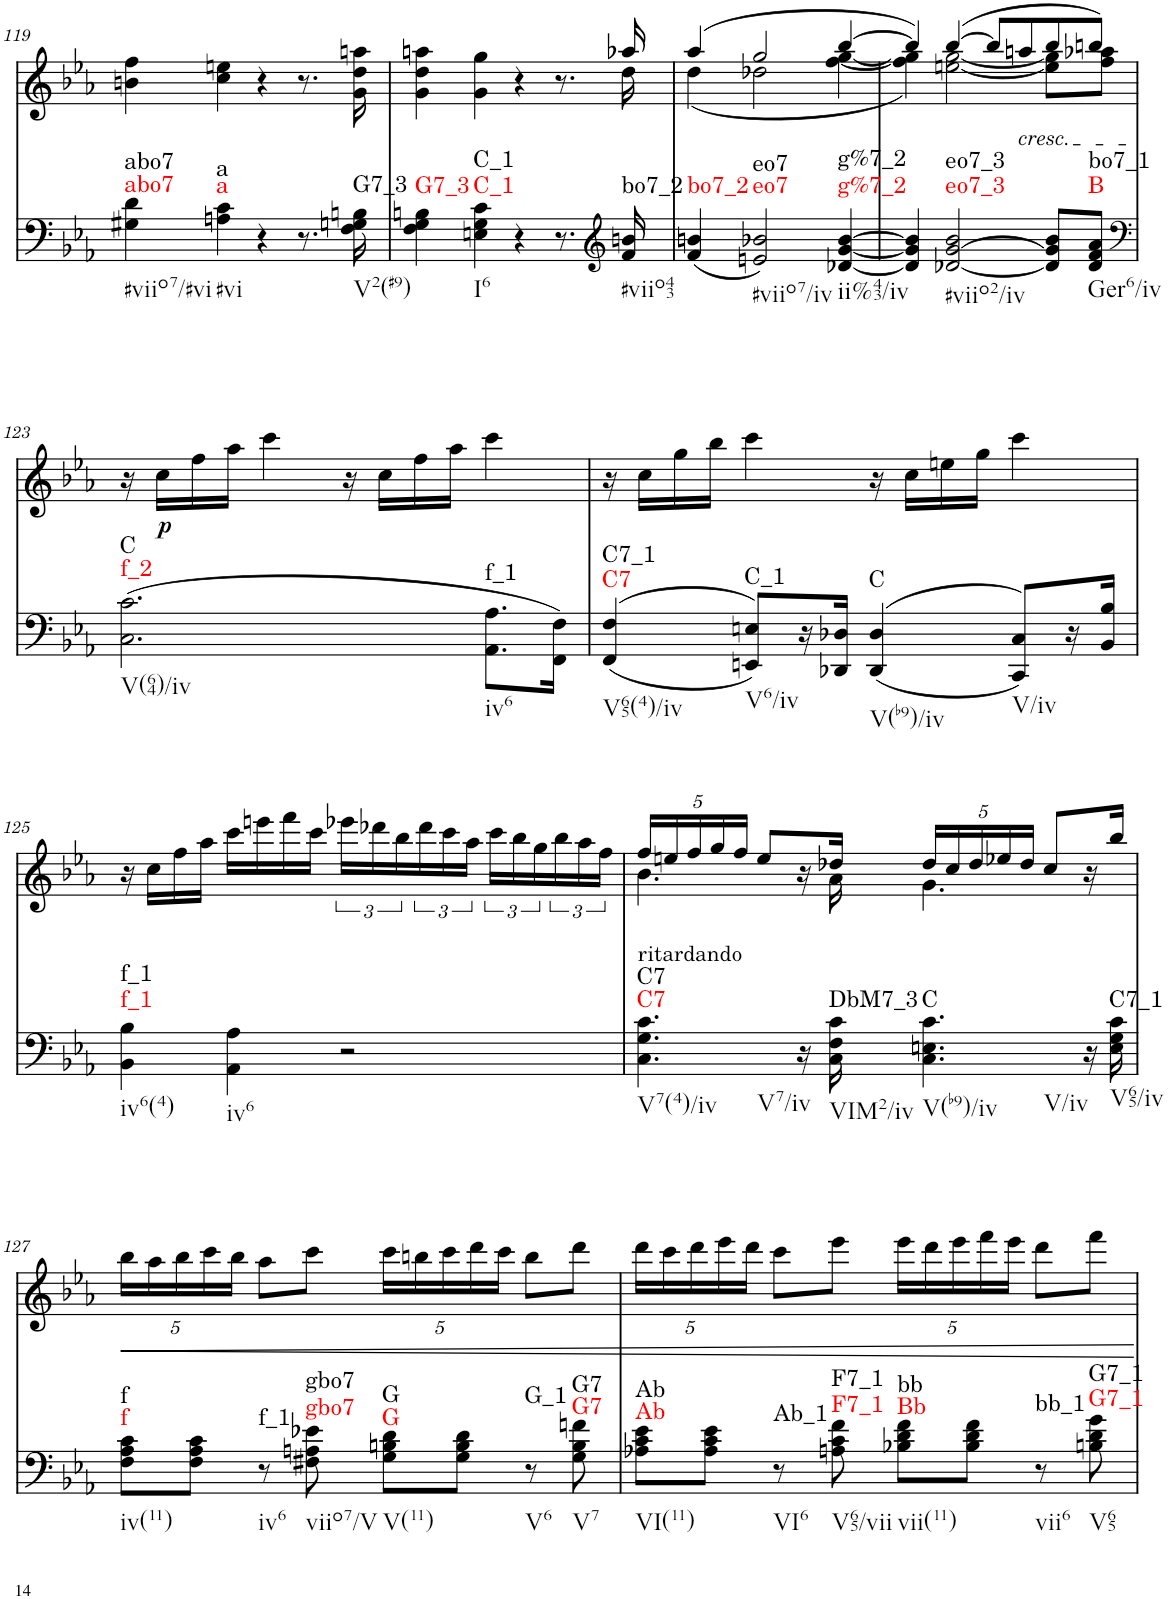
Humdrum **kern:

**kern	**harte	**kern	**text
*part2	*part2	*part1	*part1
*staff2	*	*staff1	*staff1
*I"piano	*	*I"piano	*
*I'Pno	*	*I'Pno	*
!!LO:PB:g=z
*clefF4	*	*clefG2	*
*k[b-e-a-]	*	*k[b-e-a-]	*
*M4/4	*	*M4/4	*
=119	=119	=119	=119
!	!LO:H:n=1:kt=abo7	!	!
!	!LO:H:n=2:kt=abo7	!	!
4G#X\ 4d\	N N	4bn\ 4ff\	.
!	!LO:H:n=1:kt=a	!	!
!	!LO:H:n=2:kt=a	!	!
4An\ 4c\	N N	4cc\ 4een\	.
4r	.	4r	.
8.r	.	8.r	.
!	!LO:H:kt=G7_3	!	!
16F\ 16Gn\ 16Bn\	N	16g\ 16dd\ 16aan\	.
=120	=120	=120	=120
*	*	*^	*
!	!LO:H:kt=G7_3	!	!	!
4F\ 4G\ 4Bn\	N	4g\ 4dd\ 4aan\	2...ryy	.
!	!LO:H:n=1:kt=C_1	!	!	!
!	!LO:H:n=2:kt=C_1	!	!	!
4En\ 4G\ 4c\	N N	4g\ 4gg\	.	.
4r	.	4r	.	.
8.r	.	8.r	.	.
*clefG2	*	*	*	*
!	!LO:H:kt=bo7_2	!	!	!
16f/ 16bn/	N	16aa-X/	16dd\	.
=121	=121	=121	=121	=121
!	!LO:H:kt=bo7_2	!	!	!
(4f/ 4bn/	N	(4aa-/	(4dd\	.
!	!LO:H:n=1:kt=eo7	!	!	!
!	!LO:H:n=2:kt=eo7	!	!	!
2en/ 2b-X/)	N N	2gg/	2dd-X\	.
!	!LO:H:n=1:kt=g%7_2	!	!	!
!	!LO:H:n=2:kt=g%7_2	!	!	!
[4d-X/ [4g/ [4b-/	N N	[4bb-/	[4ff\ [4gg\	.
=122	=122	=122	=122	=122
4d-/] 4g/] 4b-/]	.	4bb-/])	4ff\] 4gg\])	.
!	!LO:H:n=1:kt=eo7_3	!	!	!
!	!LO:H:n=2:kt=eo7_3	!	!	!
[2d-X/ [2g/ 2b-/	N N	([4bb-/	[2een\ [2gg\	.
.	.	8bb-/L]	.	.
!	!	!LO:TX:b:i:t=cresc.	!	!
.	.	8aan/	.	.
8d-/] 8g/] 8b-/L	.	8bb-/	8ee\] 8gg\]L	.
!	!LO:H:n=1:kt=B	!	!	!
!	!LO:H:n=2:kt=bo7_1	!	!	!
8d-/ 8f/ 8a-/J	N N	8bbn/J)	8ff\ 8aa-X\J	.
*	*	*v	*v	*
!!LO:LB:g=z
=123	=123	=123	=123
*clefF4	*	*	*
*	*	*^	*
!	!LO:H:n=1:kt=f_2	!	!	!
!	!LO:H:n=2:kt=C	!	!	!
*	*	*v	*v	*
(2.C\ 2.c\	N N	16r	.
!	!	!	!LO:LY:b
.	.	16cc\LL	.
.	.	16ff\	.
.	.	16aa-\JJ	.
.	.	4ccc\	.
.	.	16r	.
.	.	16cc\LL	.
.	.	16ff\	.
.	.	16aa-\JJ	.
!	!LO:H:kt=f_1	!	!
8.AA-\ 8.A-\L	N	4ccc\	.
16FF\ 16F\Jk)	.	.	.
=124	=124	=124	=124
!	!LO:H:n=1:kt=C7	!	!
!	!LO:H:n=2:kt=C7_1	!	!
(>(4FF/ 4F/	N N	16r	.
.	.	16cc\LL	.
.	.	16gg\	.
.	.	16bb-\JJ	.
!	!LO:H:kt=C_1	!	!
8EEn/ 8En/L))	N	4ccc\	.
16r	.	.	.
16DD-X/ 16D-X/JJ	.	.	.
!	!LO:H:kt=C	!	!
(>(4DD-/ 4D-/	N	16r	.
.	.	16cc\LL	.
.	.	16een\	.
.	.	16gg\JJ	.
8CC/ 8C/L))	.	4ccc\	.
16r	.	.	.
16BB-/ 16B-/JJ	.	.	.
!!LO:LB:g=z
=125	=125	=125	=125
!	!LO:H:n=1:kt=f_1	!	!
!	!LO:H:n=2:kt=f_1	!	!
4BB-\ 4B-\	N N	16r	.
.	.	16cc\LL	.
.	.	16ff\	.
.	.	16aa-\JJ	.
4AA-\ 4A-\	.	16ccc\LL	.
.	.	16eeen\	.
.	.	16fff\	.
.	.	16ccc\JJ	.
2r	.	24eee-X\LL	.
.	.	24ddd-X\	.
.	.	24bb-\	.
.	.	24ddd-\	.
.	.	24ccc\	.
.	.	24aa-\JJ	.
.	.	24ccc\LL	.
.	.	24bb-\	.
.	.	24gg\	.
.	.	24bb-\	.
.	.	24aa-\	.
.	.	24ff\JJ	.
=126	=126	=126	=126
*	*	*Xbrackettup	*
*	*	*^	*
!	!LO:H:n=1:kt=C7	!LO:TX:b:t=ritardando	!	!
!	!LO:H:n=2:kt=C7	!	!	!
4.C\ 4.G\ 4.c\	N N	20ff/LL	4.b-\	.
.	.	20een/	.	.
.	.	20ff/	.	.
.	.	20gg/	.	.
.	.	20ff/JJ	.	.
.	.	8ee/L	.	.
16r	.	16r	16ryy	.
!	!LO:H:kt=DbM7_3	!	!	!
16C\ 16F\ 16c\	N	16dd-X/JJ	16a-\	.
!	!LO:H:kt=C	!	!	!
4.C\ 4.En\ 4.c\	N	20dd-/LL	4.g\	.
.	.	20cc/	.	.
.	.	20dd-/	.	.
.	.	20ee-X/	.	.
.	.	20dd-/JJ	.	.
.	.	8cc/L	.	.
16r	.	16r	8ryy	.
!	!LO:H:kt=C7_1	!	!	!
16E\ 16G\ 16c\	N	16bb-/JJ	.	.
*	*	*v	*v	*
!!LO:LB:g=z
=127	=127	=127	=127
!	!LO:H:n=1:kt=f	!	!
!	!LO:H:n=2:kt=f	!	!
8F\ 8A-\ 8c\L	N N	20bb-\LL	.
.	.	20aa-\	.
.	.	20bb-\	.
8F\ 8A-\ 8c\J	.	.	.
.	.	20ccc\	.
.	.	20bb-\JJ	.
!	!LO:H:kt=f_1	!	!
8r	N	8aa-\L	.
!	!LO:H:n=1:kt=gbo7	!	!
!	!LO:H:n=2:kt=gbo7	!	!
8F#X\ 8An\ 8e-X\	N N	8ccc\J	.
!	!LO:H:n=1:kt=G	!	!
!	!LO:H:n=2:kt=G	!	!
8G\ 8Bn\ 8d\L	N N	20ccc\LL	.
.	.	20bbn\	.
.	.	20ccc\	.
8G\ 8B\ 8d\J	.	.	.
.	.	20ddd\	.
.	.	20ccc\JJ	.
!	!LO:H:kt=G_1	!	!
8r	N	8bb\L	.
!	!LO:H:n=1:kt=G7	!	!
!	!LO:H:n=2:kt=G7	!	!
8G\ 8B\ 8fn\	N N	8ddd\J	.
=128	=128	=128	=128
!	!LO:H:n=1:kt=Ab	!	!
!	!LO:H:n=2:kt=Ab	!	!
8A-X\ 8c\ 8e-\L	N N	20ddd\LL	.
.	.	20ccc\	.
.	.	20ddd\	.
8A-\ 8c\ 8e-\J	.	.	.
.	.	20eee-\	.
.	.	20ddd\JJ	.
!	!LO:H:kt=Ab_1	!	!
8r	N	8ccc\L	.
!	!LO:H:n=1:kt=F7_1	!	!
!	!LO:H:n=2:kt=F7_1	!	!
8An\ 8c\ 8f\	N N	8eee-\J	.
!	!LO:H:n=1:kt=Bb	!	!
!	!LO:H:n=2:kt=bb	!	!
8B-X\ 8d\ 8f\L	N N	20eee-\LL	.
.	.	20ddd\	.
.	.	20eee-\	.
8B-\ 8d\ 8f\J	.	.	.
.	.	20fff\	.
.	.	20eee-\JJ	.
!	!LO:H:kt=bb_1	!	!
8r	N	8ddd\L	.
!	!LO:H:n=1:kt=G7_1	!	!
!	!LO:H:n=2:kt=G7_1	!	!
8Bn\ 8d\ 8g\	N N	8fff\J	.
=	=	=	=
*-	*-	*-	*-
